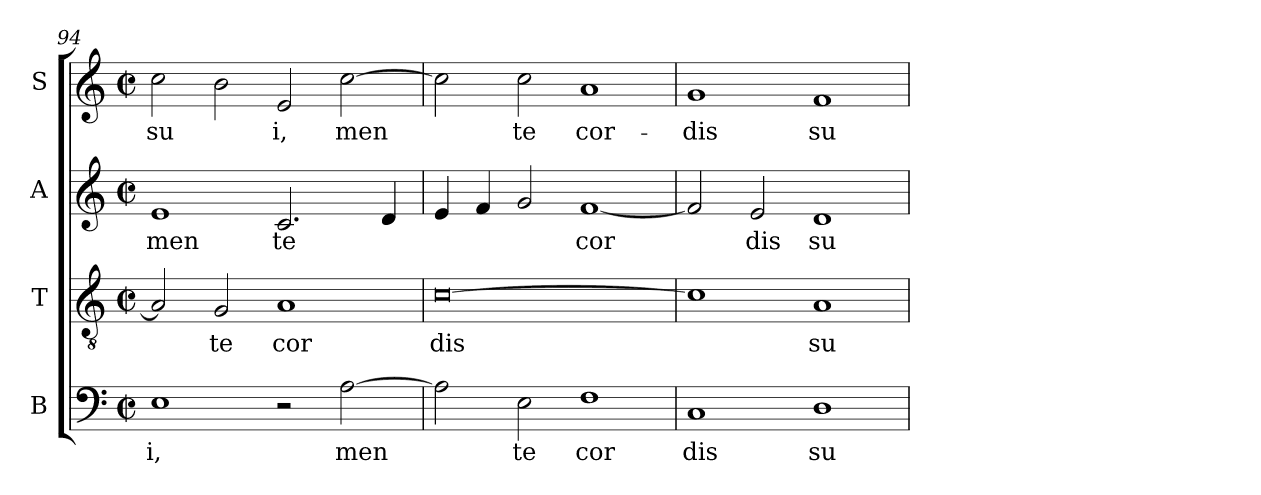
**kern	**text	**kern	**text	**kern	**text	**kern	**text
*part4	*part4	*part3	*part3	*part2	*part2	*part1	*part1
*staff4	*staff4	*staff3	*staff3	*staff2	*staff2	*staff1	*staff1
*I"B	*	*I"T	*	*I"A	*	*I"S	*
*I'B	*	*I'T	*	*I'A	*	*I'S	*
*clefF4	*	*clefGv2	*	*clefG2	*	*clefG2	*
*k[]	*	*k[]	*	*k[]	*	*k[]	*
*C:	*	*C:	*	*C:	*	*C:	*
*M2/2	*	*M2/2	*	*M2/2	*	*M2/2	*
*met(c|)	*	*met(c|)	*	*met(c|)	*	*met(c|)	*
=94	=94	=94	=94	=94	=94	=94	=94
!	!LO:LY:b:cj	!	!LO:LY:b:cj	!	!LO:LY:b:cj	!	!LO:LY:b:cj
1E	i,	2A/]	.	1e	men	2cc\	su-
!	!	!	!LO:LY:b:cj	!	!	!	!LO:LY:b:cj
.	.	2G/	te	.	.	2b\	--
!	!	!	!LO:LY:b:cj	!	!LO:LY:b:cj	!	!LO:LY:b:cj
2r	.	1A	cor	2.c/	te	2e/	-i,
!	!LO:LY:b:cj	!	!	!	!	!	!LO:LY:b:cj
[>2A\	men	.	.	.	.	[>2cc\	men-
!	!	!	!	!	!LO:LY:b:cj	!	!
.	.	.	.	4d/	.	.	.
=95	=95	=95	=95	=95	=95	=95	=95
!	!LO:LY:b:cj	!	!LO:LY:b:cj	!	!LO:LY:b:cj	!	!LO:LY:b:cj
2A\]	.	[>0c	dis	4e/	.	2cc\]	--
!	!	!	!	!	!LO:LY:b:cj	!	!
.	.	.	.	4f/	.	.	.
!	!LO:LY:b:cj	!	!	!	!LO:LY:b:cj	!	!LO:LY:b:cj
2E\	te	.	.	2g/	.	2cc\	-te
!	!LO:LY:b:cj	!	!	!	!LO:LY:b:cj	!	!LO:LY:b:cj
1F	cor	.	.	[<1f	cor	1a	cor-
=96	=96	=96	=96	=96	=96	=96	=96
!	!LO:LY:b:cj	!	!LO:LY:b:cj	!	!LO:LY:b:cj	!	!LO:LY:b:cj
1C	dis	1c]	.	2f/]	.	1g	-dis
!	!	!	!	!	!LO:LY:b:cj	!	!
.	.	.	.	2e/	dis	.	.
!	!LO:LY:b:cj	!	!LO:LY:b:cj	!	!LO:LY:b:cj	!	!LO:LY:b:cj
1D	su	1A	su	1d	su	1f	su-
=	=	=	=	=	=	=	=
*-	*-	*-	*-	*-	*-	*-	*-
